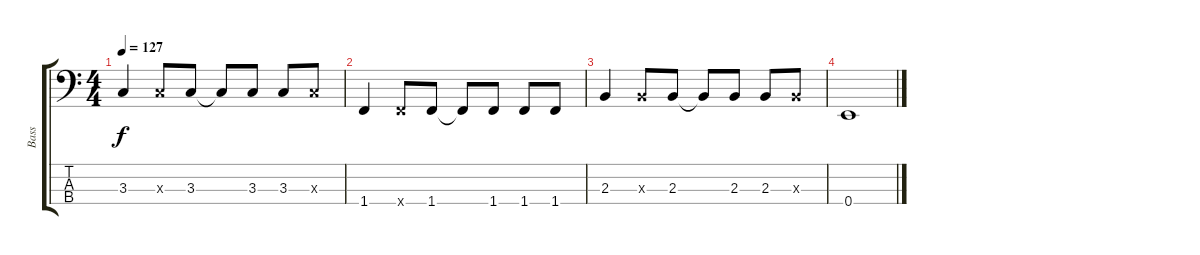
\track ("Bass" "Bass") {instrument electricbasspick}
\staff {score tabs}
\tuning (G2 D2 A1 E1) {hide}
\ts (4 4)
\tempo 127
\clef f4
\ks c
3.3.4{dy f} 3.3{x}.8 3.3.8 3.3{t}.8 3.3.8 3.3.8 3.3{x}.8 |
1.4.4 1.4{x}.8 1.4.8 1.4{t}.8 1.4.8 1.4.8 1.4.8 |
2.3.4 2.3{x}.8 2.3.8 2.3{t}.8 2.3.8 2.3.8 2.3{x}.8 |
0.4.1
